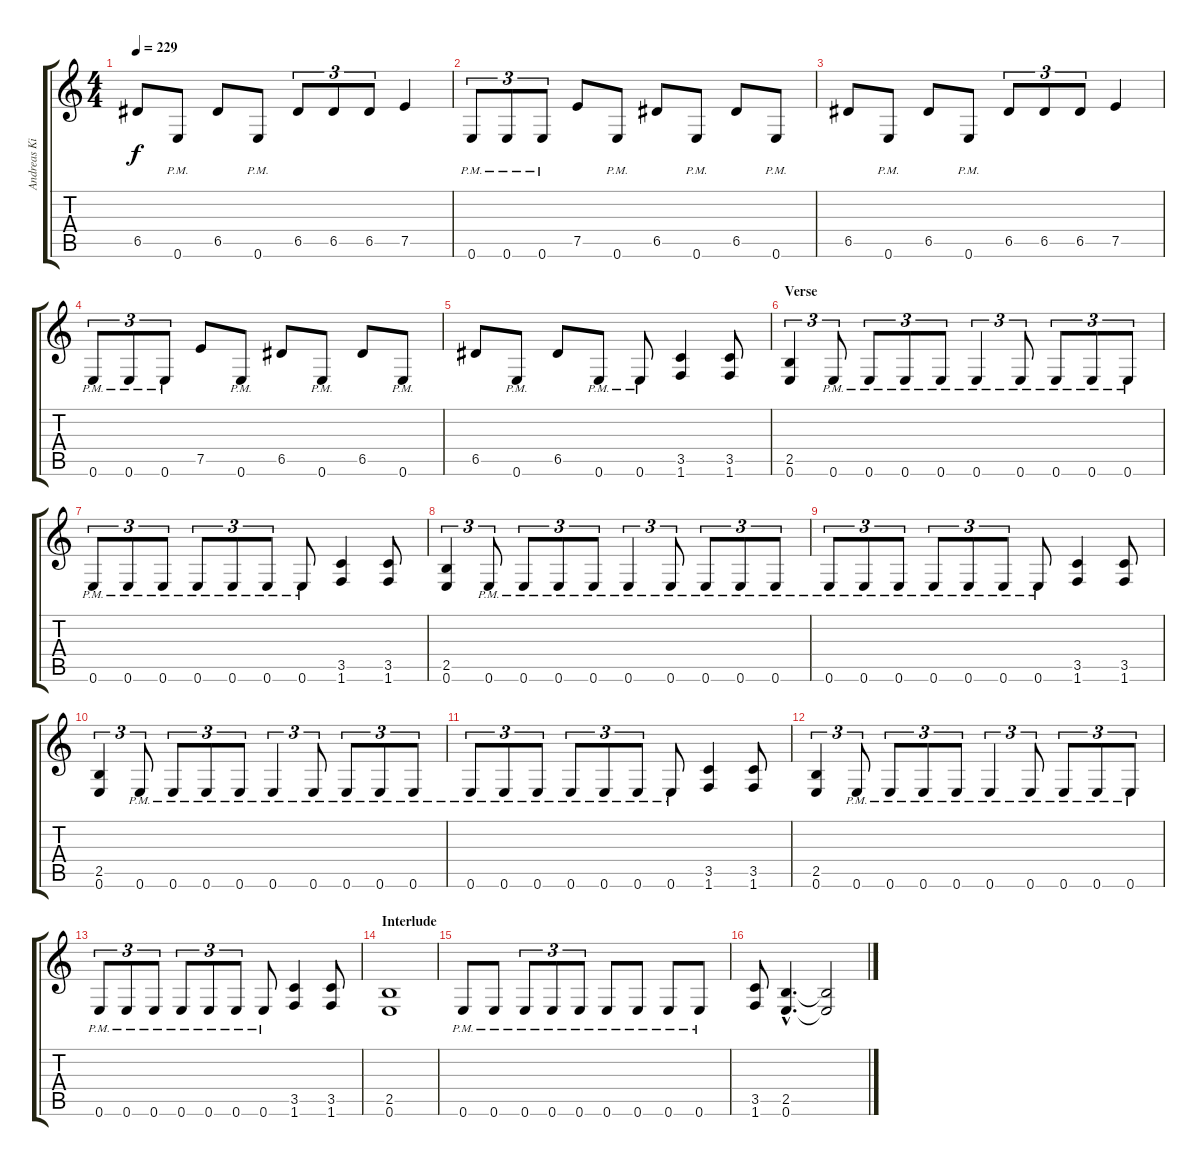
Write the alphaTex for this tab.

\track ("Andreas Kisser" "Andreas Ki") {instrument distortionguitar}
\staff {score tabs}
\tuning (E4 B3 G3 D3 A2 E2) {hide}
\ts (4 4)
\tempo 229
\clef g2
\ks c
6.5.8{dy f} 0.6{pm}.8 6.5.8 0.6{pm}.8 6.5.8{tu (3 2)} 6.5.8{tu (3 2)} 6.5.8{tu (3 2)} 7.5.4 |
0.6{pm}.8{tu (3 2)} 0.6{pm}.8{tu (3 2)} 0.6{pm}.8{tu (3 2)} 7.5.8 0.6{pm}.8 6.5.8 0.6{pm}.8 6.5.8 0.6{pm}.8 |
6.5.8 0.6{pm}.8 6.5.8 0.6{pm}.8 6.5.8{tu (3 2)} 6.5.8{tu (3 2)} 6.5.8{tu (3 2)} 7.5.4 |
0.6{pm}.8{tu (3 2)} 0.6{pm}.8{tu (3 2)} 0.6{pm}.8{tu (3 2)} 7.5.8 0.6{pm}.8 6.5.8 0.6{pm}.8 6.5.8 0.6{pm}.8 |
6.5.8 0.6{pm}.8 6.5.8 0.6{pm}.8 0.6{pm}.8 (3.5 1.6).4 (3.5 1.6).8 |
\section ("" "Verse ")
(2.5 0.6).4{tu (3 2)} 0.6{pm}.8{tu (3 2)} 0.6{pm}.8{tu (3 2)} 0.6{pm}.8{tu (3 2)} 0.6{pm}.8{tu (3 2)} 0.6{pm}.4{tu (3 2)} 0.6{pm}.8{tu (3 2)} 0.6{pm}.8{tu (3 2)} 0.6{pm}.8{tu (3 2)} 0.6{pm}.8{tu (3 2)} |
0.6{pm}.8{tu (3 2)} 0.6{pm}.8{tu (3 2)} 0.6{pm}.8{tu (3 2)} 0.6{pm}.8{tu (3 2)} 0.6{pm}.8{tu (3 2)} 0.6{pm}.8{tu (3 2)} 0.6{pm}.8 (3.5 1.6).4 (3.5 1.6).8 |
(2.5 0.6).4{tu (3 2)} 0.6{pm}.8{tu (3 2)} 0.6{pm}.8{tu (3 2)} 0.6{pm}.8{tu (3 2)} 0.6{pm}.8{tu (3 2)} 0.6{pm}.4{tu (3 2)} 0.6{pm}.8{tu (3 2)} 0.6{pm}.8{tu (3 2)} 0.6{pm}.8{tu (3 2)} 0.6{pm}.8{tu (3 2)} |
0.6{pm}.8{tu (3 2)} 0.6{pm}.8{tu (3 2)} 0.6{pm}.8{tu (3 2)} 0.6{pm}.8{tu (3 2)} 0.6{pm}.8{tu (3 2)} 0.6{pm}.8{tu (3 2)} 0.6{pm}.8 (3.5 1.6).4 (3.5 1.6).8 |
(2.5 0.6).4{tu (3 2)} 0.6{pm}.8{tu (3 2)} 0.6{pm}.8{tu (3 2)} 0.6{pm}.8{tu (3 2)} 0.6{pm}.8{tu (3 2)} 0.6{pm}.4{tu (3 2)} 0.6{pm}.8{tu (3 2)} 0.6{pm}.8{tu (3 2)} 0.6{pm}.8{tu (3 2)} 0.6{pm}.8{tu (3 2)} |
0.6{pm}.8{tu (3 2)} 0.6{pm}.8{tu (3 2)} 0.6{pm}.8{tu (3 2)} 0.6{pm}.8{tu (3 2)} 0.6{pm}.8{tu (3 2)} 0.6{pm}.8{tu (3 2)} 0.6{pm}.8 (3.5 1.6).4 (3.5 1.6).8 |
(2.5 0.6).4{tu (3 2)} 0.6{pm}.8{tu (3 2)} 0.6{pm}.8{tu (3 2)} 0.6{pm}.8{tu (3 2)} 0.6{pm}.8{tu (3 2)} 0.6{pm}.4{tu (3 2)} 0.6{pm}.8{tu (3 2)} 0.6{pm}.8{tu (3 2)} 0.6{pm}.8{tu (3 2)} 0.6{pm}.8{tu (3 2)} |
0.6{pm}.8{tu (3 2)} 0.6{pm}.8{tu (3 2)} 0.6{pm}.8{tu (3 2)} 0.6{pm}.8{tu (3 2)} 0.6{pm}.8{tu (3 2)} 0.6{pm}.8{tu (3 2)} 0.6{pm}.8 (3.5 1.6).4 (3.5 1.6).8 |
\section ("" "Interlude")
(2.5 0.6).1 |
0.6{pm}.8 0.6{pm}.8 0.6{pm}.8{tu (3 2)} 0.6{pm}.8{tu (3 2)} 0.6{pm}.8{tu (3 2)} 0.6{pm}.8 0.6{pm}.8 0.6{pm}.8 0.6{pm}.8 |
(3.5 1.6).8 (2.5{hac} 0.6{hac}).4{d} (2.5{t} 0.6{t}).2
